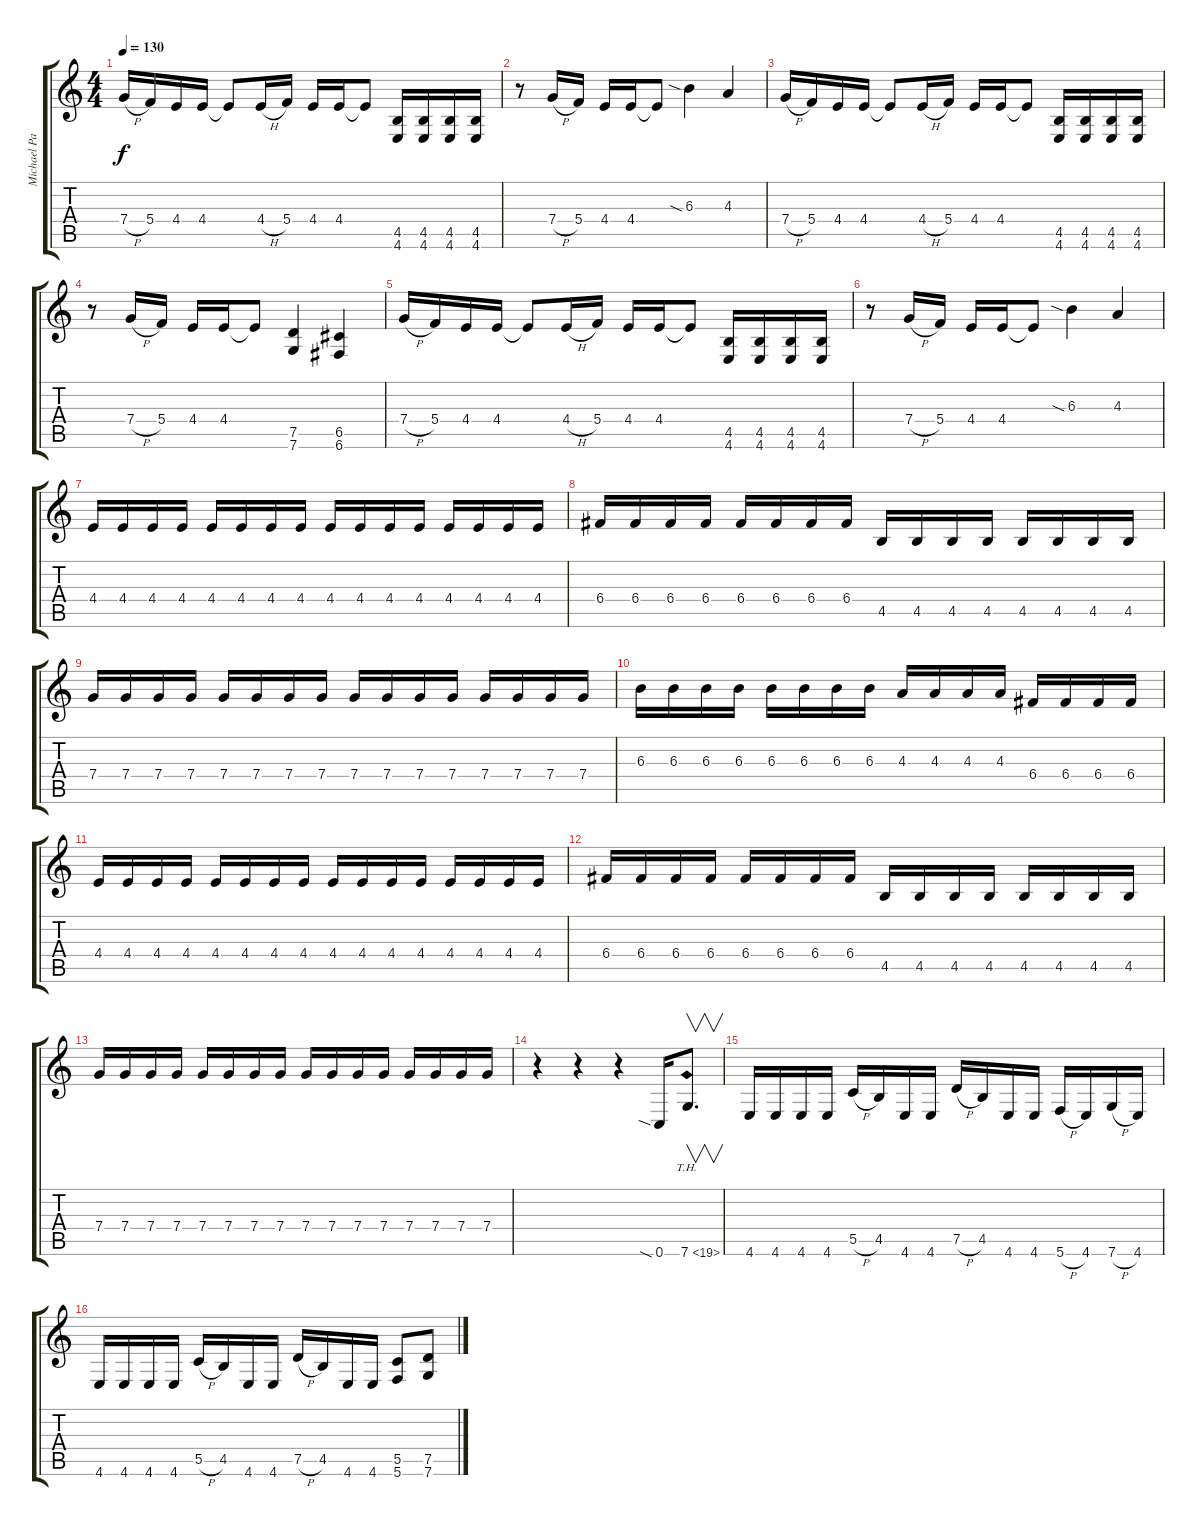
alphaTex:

\track ("Michael Paget " "Michael Pa") {instrument distortionguitar}
\staff {score tabs}
\tuning (D4 A3 F3 C3 G2 C2) {hide}
\ts (4 4)
\tempo 130
\clef g2
\ks c
7.4{h}.16{dy f} 5.4.16 4.4.16 4.4.16 4.4{t}.8 4.4{h}.16 5.4.16 4.4.16 4.4.16 4.4{t}.8 (4.5 4.6).16 (4.5 4.6).16 (4.5 4.6).16 (4.5 4.6).16 |
r.8 7.4{h}.16 5.4.16 4.4.16 4.4.16 4.4{t}.8 6.3{sia}.4 4.3.4 |
7.4{h}.16 5.4.16 4.4.16 4.4.16 4.4{t}.8 4.4{h}.16 5.4.16 4.4.16 4.4.16 4.4{t}.8 (4.5 4.6).16 (4.5 4.6).16 (4.5 4.6).16 (4.5 4.6).16 |
r.8 7.4{h}.16 5.4.16 4.4.16 4.4.16 4.4{t}.8 (7.5 7.6).4 (6.5 6.6).4 |
7.4{h}.16 5.4.16 4.4.16 4.4.16 4.4{t}.8 4.4{h}.16 5.4.16 4.4.16 4.4.16 4.4{t}.8 (4.5 4.6).16 (4.5 4.6).16 (4.5 4.6).16 (4.5 4.6).16 |
r.8 7.4{h}.16 5.4.16 4.4.16 4.4.16 4.4{t}.8 6.3{sia}.4 4.3.4 |
4.4.16 4.4.16 4.4.16 4.4.16 4.4.16 4.4.16 4.4.16 4.4.16 4.4.16 4.4.16 4.4.16 4.4.16 4.4.16 4.4.16 4.4.16 4.4.16 |
6.4.16 6.4.16 6.4.16 6.4.16 6.4.16 6.4.16 6.4.16 6.4.16 4.5.16 4.5.16 4.5.16 4.5.16 4.5.16 4.5.16 4.5.16 4.5.16 |
7.4.16 7.4.16 7.4.16 7.4.16 7.4.16 7.4.16 7.4.16 7.4.16 7.4.16 7.4.16 7.4.16 7.4.16 7.4.16 7.4.16 7.4.16 7.4.16 |
6.3.16 6.3.16 6.3.16 6.3.16 6.3.16 6.3.16 6.3.16 6.3.16 4.3.16 4.3.16 4.3.16 4.3.16 6.4.16 6.4.16 6.4.16 6.4.16 |
4.4.16 4.4.16 4.4.16 4.4.16 4.4.16 4.4.16 4.4.16 4.4.16 4.4.16 4.4.16 4.4.16 4.4.16 4.4.16 4.4.16 4.4.16 4.4.16 |
6.4.16 6.4.16 6.4.16 6.4.16 6.4.16 6.4.16 6.4.16 6.4.16 4.5.16 4.5.16 4.5.16 4.5.16 4.5.16 4.5.16 4.5.16 4.5.16 |
7.4.16 7.4.16 7.4.16 7.4.16 7.4.16 7.4.16 7.4.16 7.4.16 7.4.16 7.4.16 7.4.16 7.4.16 7.4.16 7.4.16 7.4.16 7.4.16 |
r.4 r.4 r.4 0.6{sia}.16 7.6{th 12}.8{v d} |
4.6.16 4.6.16 4.6.16 4.6.16 5.5{h}.16 4.5.16 4.6.16 4.6.16 7.5{h}.16 4.5.16 4.6.16 4.6.16 5.6{h}.16 4.6.16 7.6{h}.16 4.6.16 |
4.6.16 4.6.16 4.6.16 4.6.16 5.5{h}.16 4.5.16 4.6.16 4.6.16 7.5{h}.16 4.5.16 4.6.16 4.6.16 (5.5 5.6).8 (7.5 7.6).8
